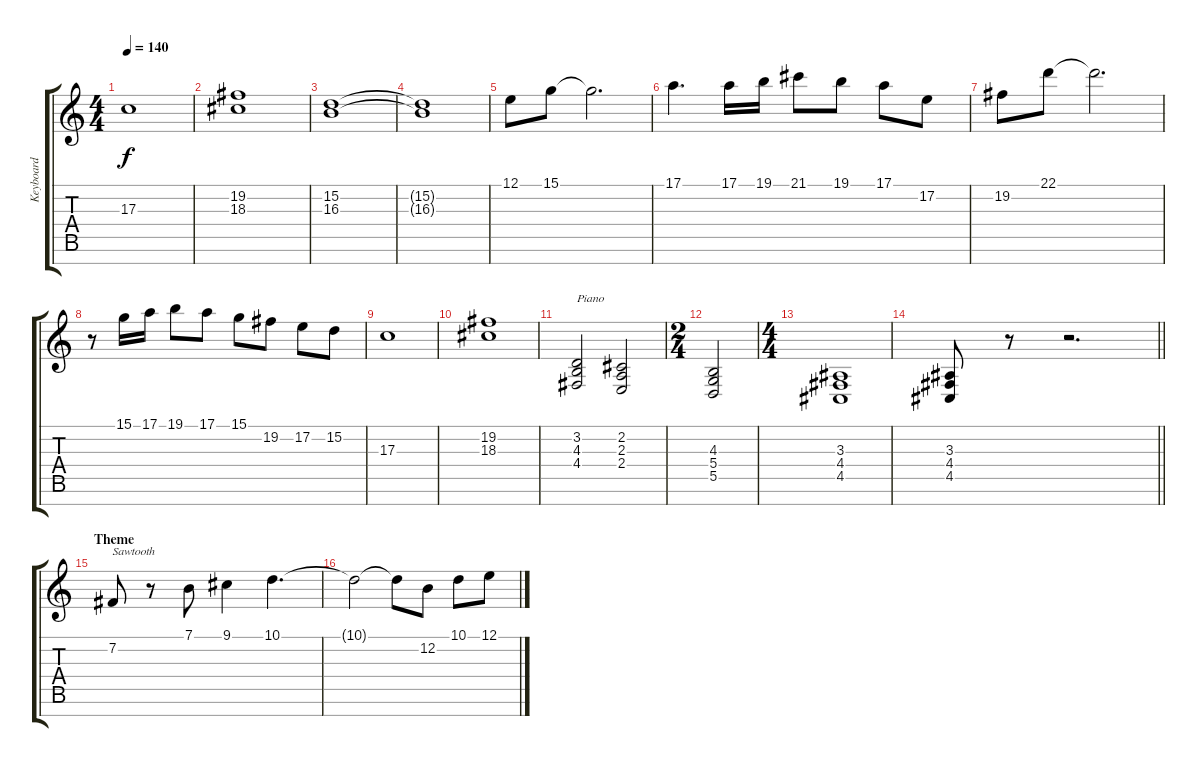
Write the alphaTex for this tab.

\track ("Keyboard" "Keyboard") {instrument lead2sawtooth}
\staff {score tabs}
\tuning (E4 B3 G3 D3 A2 E2 B1) {hide}
\ts (4 4)
\tempo 140
\clef g2
\ks c
17.3.1{dy f} |
(19.2 18.3).1 |
(15.2 16.3).1 |
(15.2{t} 16.3{t}).1 |
12.1.8 15.1.8 15.1{t}.2{d} |
17.1.4{d} 17.1.16 19.1.16 21.1.8 19.1.8 17.1.8 17.2.8 |
19.2.8 22.1.8 22.1{t}.2{d} |
r.8 15.1.16 17.1.16 19.1.8 17.1.8 15.1.8 19.2.8 17.2.8 15.2.8 |
17.3.1 |
(19.2 18.3).1 |
(3.2 4.3 4.4).2{txt "Piano" instrument electricgrandpiano} (2.2 2.3 2.4).2 |
\ts (2 4)
(4.3 5.4 5.5).2 |
\ts (4 4)
(3.3 4.4 4.5).1 |
\barLineRight lightlight
(3.3 4.4 4.5).8 r.8 r.2{d} |
\section ("" "Theme")
7.2.8{txt "Sawtooth" instrument lead2sawtooth} r.8 7.1.8 9.1.4 10.1.4{d} |
10.1{t}.2 10.1{t}.8 12.2.8 10.1.8 12.1.8
